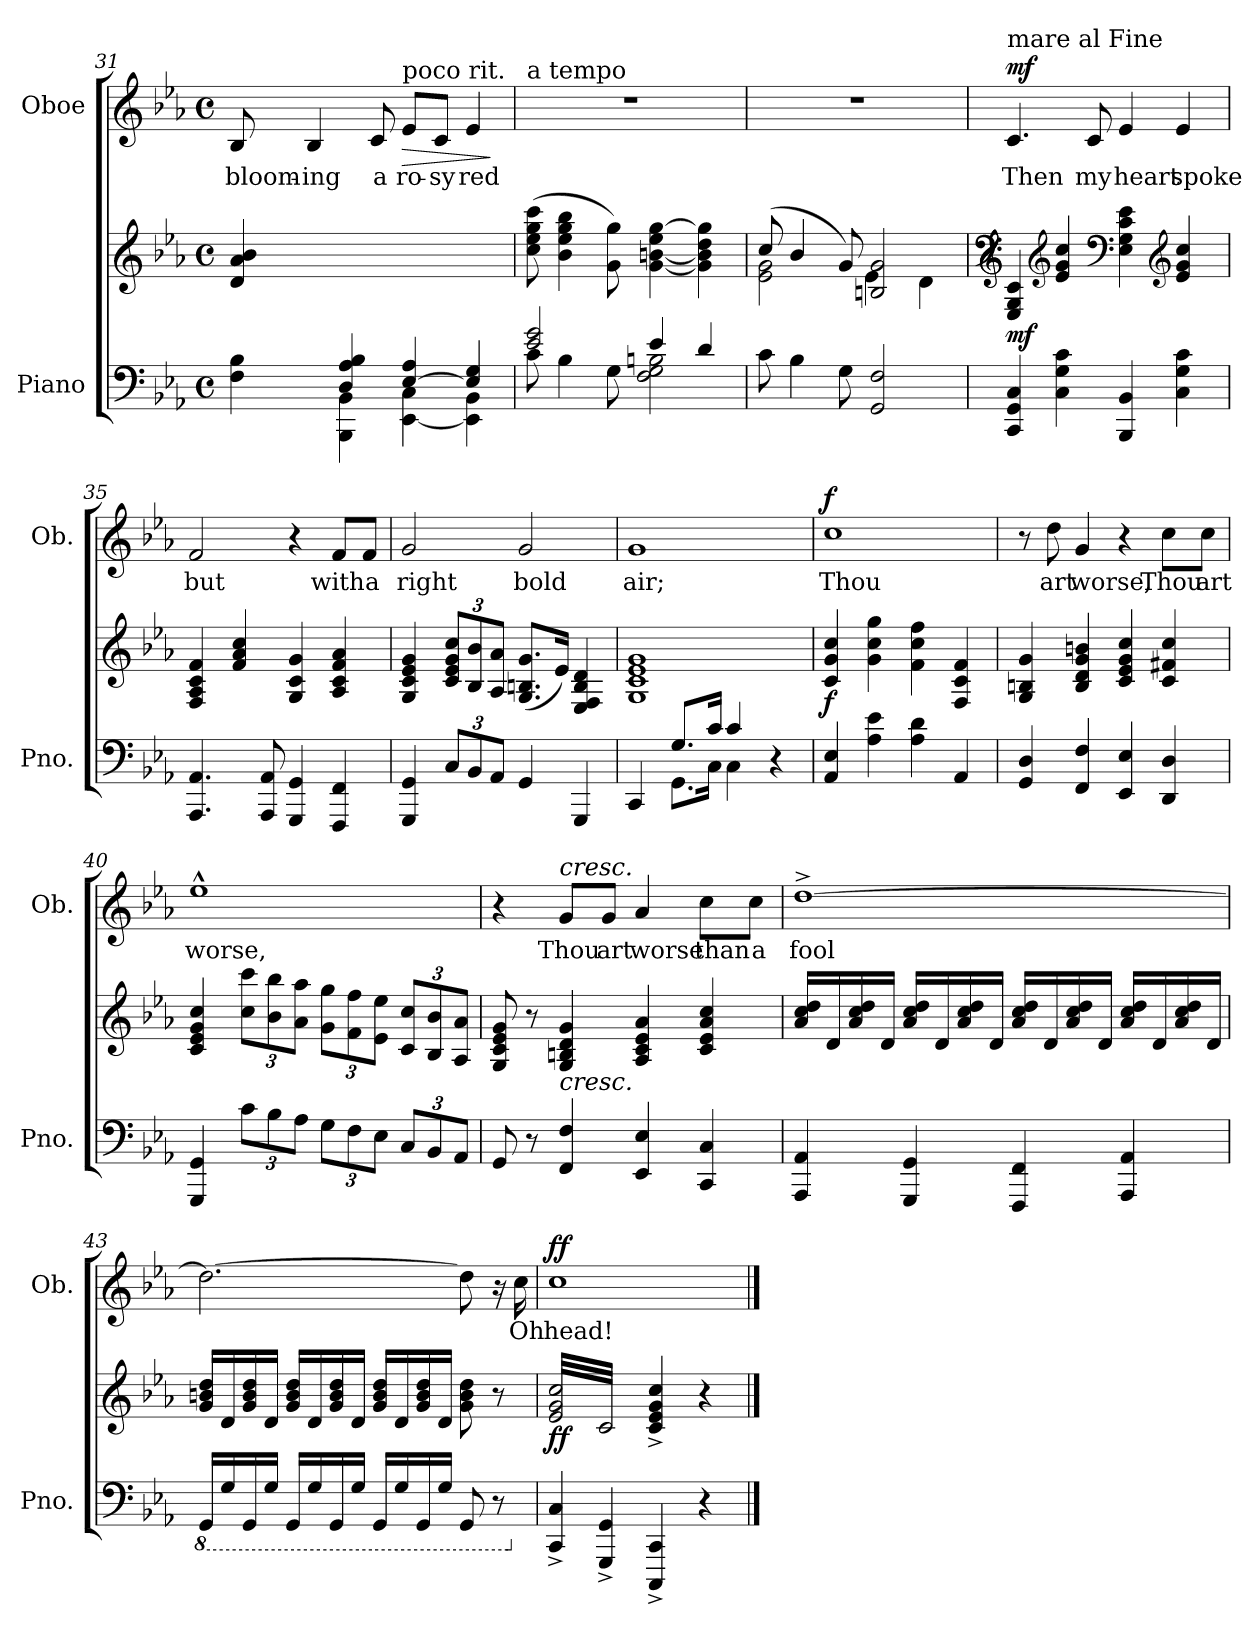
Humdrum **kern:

**kern	**kern	**dynam	**kern	**text	**dynam
*part2	*part2	*part2	*part1	*part1	*part1
*staff3	*staff2	*staff2/3	*staff1	*staff1	*staff1
*I"Piano	*	*	*I"Oboe	*	*
*I'Pno.	*	*	*I'Ob.	*	*
!!LO:LB:g=z
*clefF4	*clefG2	*	*clefG2	*	*
*k[b-e-a-]	*k[b-e-a-]	*	*k[b-e-a-]	*	*
*M4/4	*M4/4	*	*M4/4	*	*
*met(c)	*met(c)	*	*met(c)	*	*
=31	=31	=31	=31	=31	=31
*^	*	*	*	*	*
!	!	!	!	!	!LO:LY:b	!
4ryy	4F\ 4B-\	4d/ 4a-/ 4b-/	.	8B-/	bloom-	.
!	!	!	!	!	!LO:LY:b	!
.	.	.	.	4B-/	-ing	.
4D/ 4A-/ 4B-/	4BBB-\ 4BB-\	2.ryy	.	.	.	.
!	!	!	!	!	!LO:LY:b	!
.	.	.	.	8c/	a	.
!	!	!	!	!LO:TX:a:t=poco rit.	!	!
!	!	!	!	!	!LO:LY:b	!LO:HP:b
[>4E-/ 4A-/	[4EE-\ 4C\	.	.	8e-/L	ro-	>
!	!	!	!	!	!LO:LY:b	!
.	.	.	.	8c/J	-sy	.
!	!	!	!	!	!LO:LY:b	!
4E-/] 4G/	4EE-\] 4BB-\	.	.	4e-/	red	.
*v	*v	*	*	*	*	*
.	.	.	.	.	]
=32	=32	=32	=32	=32	=32
*^	*	*	*	*	*
!	!	!	!	!LO:TX:a:t=a tempo	!	!
2e-/ 2g/	8c\	(8cc\ 8ee-\ 8gg\ 8ccc\	.	1r	.	.
.	4B-\	4b-\ 4ee-\ 4gg\ 4bb-\	.	.	.	.
.	8G\	8g\ 8gg\)	.	.	.	.
4e-/	2F\ 2G\ 2Bn\	[4g\ [4bn\ 4ee-\ [4gg\	.	.	.	.
4d/	.	4g\] 4b\] 4dd\ 4gg\]	.	.	.	.
*v	*v	*	*	*	*	*
=33	=33	=33	=33	=33	=33
*	*^	*	*	*	*
8c\	(8cc/	2e-\ 2g\	.	1r	.	.
4B-\	4b-/	.	.	.	.	.
8G\	8g/)	.	.	.	.	.
2GG/ 2F/	2Bn/ 2g/	4e-\	.	.	.	.
.	.	4d\	.	.	.	.
=34	=34	=34	=34	=34	=34	=34
!	!	!	!	!LO:TX:a:t=mare al Fine	!	!
!	!	!	!LO:DY:b	!	!LO:LY:b	!LO:DY:a
*	*v	*v	*	*	*	*
4CC/ 4GG/ 4C/	4E-/ 4G/ 4c/	mf	4.c/	Then	mf
*	*clefG2	*	*	*	*
4C\ 4G\ 4c\	4e-/ 4g/ 4cc/	.	.	.	.
!	!	!	!	!LO:LY:b	!
.	.	.	8c/	my	.
*	*clefF4	*	*	*	*
!	!	!	!	!LO:LY:b	!
4BBB-/ 4BB-/	4E-\ 4G\ 4c\ 4e-\	.	4e-/	heart	.
*	*clefG2	*	*	*	*
!	!	!	!	!LO:LY:b	!
4C\ 4G\ 4c\	4e-/ 4g/ 4cc/	.	4e-/	spoke	.
!!LO:PB:g=z
=35	=35	=35	=35	=35	=35
!	!	!	!	!LO:LY:b	!
4.AAA-/ 4.AA-/	4F/ 4A-/ 4c/ 4f/	.	2f/	but	.
.	4f/ 4a-/ 4cc/	.	.	.	.
8AAA-/ 8AA-/	.	.	.	.	.
4GGG/ 4GG/	4G/ 4c/ 4g/	.	4r	.	.
!	!	!	!	!LO:LY:b	!
4FFF/ 4FF/	4A-/ 4c/ 4f/ 4a-/	.	8f/L	with	.
!	!	!	!	!LO:LY:b	!
.	.	.	8f/J	a	.
=36	=36	=36	=36	=36	=36
!	!	!	!	!LO:LY:b	!
4GGG/ 4GG/	4G/ 4c/ 4e-/ 4g/	.	2g/	right	.
*Xbrackettup	*Xbrackettup	*	*	*	*
12C/L	12c/ 12e-/ 12g/ 12cc/L	.	.	.	.
12BB-/	12B-/ 12b-/	.	.	.	.
12AA-/J	12A-/ 12a-/J	.	.	.	.
!	!	!	!	!LO:LY:b	!
4GG/	(>8.G/ 8.Bn/ 8.g/L	.	2g/	bold	.
.	16e-/Jk)	.	.	.	.
4GGG/	4E-/ 4F/ 4B/ 4d/	.	.	.	.
=37	=37	=37	=37	=37	=37
*^	*	*	*	*	*
!	!	!	!	!	!LO:LY:b	!
4CC/	4ryy	1G 1c 1e- 1g	.	1g	air;	.
8.G/L	8.GG\L	.	.	.	.	.
16c/Jk	16C\Jk	.	.	.	.	.
4c/	4C\	.	.	.	.	.
4r	4ryy	.	.	.	.	.
=38	=38	=38	=38	=38	=38	=38
!	!	!	!LO:DY:b	!	!LO:LY:b	!LO:DY:a
*v	*v	*	*	*	*	*
4AA-/ 4E-/	4c/ 4g/ 4cc/	f	1cc	Thou	f
4A-\ 4e-\	4g\ 4cc\ 4gg\	.	.	.	.
4A-\ 4d\	4f\ 4cc\ 4ff\	.	.	.	.
4AA-/	4F/ 4c/ 4f/	.	.	.	.
!!LO:LB:g=z
=39	=39	=39	=39	=39	=39
4GG/ 4D/	4G/ 4Bn/ 4g/	.	8r	.	.
!	!	!	!	!LO:LY:b	!
.	.	.	8dd\	art	.
!	!	!	!	!LO:LY:b	!
4FF/ 4F/	4B/ 4d/ 4g/ 4bn/	.	4g/	worse,	.
4EE-/ 4E-/	4c/ 4e-/ 4g/ 4cc/	.	4r	.	.
!	!	!	!	!LO:LY:b	!
4DD/ 4D/	4c/ 4f#X/ 4cc/	.	8cc\L	Thou	.
!	!	!	!	!LO:LY:b	!
.	.	.	8cc\J	art	.
=40	=40	=40	=40	=40	=40
!	!	!	!	!LO:LY:b	!
4GGG/ 4GG/	4c/ 4e-/ 4g/ 4cc/	.	1ee-^^	worse,	.
12c\L	12cc\ 12ccc\L	.	.	.	.
12B-\	12b-\ 12bb-\	.	.	.	.
12A-\J	12a-\ 12aa-\J	.	.	.	.
12G\L	12g\ 12gg\L	.	.	.	.
12F\	12f\ 12ff\	.	.	.	.
12E-\J	12e-\ 12ee-\J	.	.	.	.
12C/L	12c/ 12cc/L	.	.	.	.
12BB-/	12B-/ 12b-/	.	.	.	.
12AA-/J	12A-/ 12a-/J	.	.	.	.
=41	=41	=41	=41	=41	=41
8GG/	8G/ 8c/ 8e-/ 8g/	.	4r	.	.
8r	8r	.	.	.	.
!	!	!	!LO:TX:a:i:t=cresc.	!	!
!	!LO:TX:b:i:t=cresc.	!	!	!	!
!	!	!	!	!LO:LY:b	!
4FF/ 4F/	4G/ 4Bn/ 4d/ 4g/	.	8g/L	Thou	.
!	!	!	!	!LO:LY:b	!
.	.	.	8g/J	art	.
!	!	!	!	!LO:LY:b	!
4EE-/ 4E-/	4A-/ 4c/ 4e-/ 4a-/	.	4a-/	worse	.
!	!	!	!	!LO:LY:b	!
4CC/ 4C/	4c/ 4e-/ 4a-/ 4cc/	.	8cc\L	than	.
!	!	!	!	!LO:LY:b	!
.	.	.	8cc\J	a	.
!!LO:LB:g=z
=42	=42	=42	=42	=42	=42
!	!	!	!	!LO:LY:b	!
4AAA-/ 4AA-/	16a-/ 16cc/ 16dd/LL	.	[1dd^	fool	.
.	16d/	.	.	.	.
.	16a-/ 16cc/ 16dd/	.	.	.	.
.	16d/JJ	.	.	.	.
4GGG/ 4GG/	16a-/ 16cc/ 16dd/LL	.	.	.	.
.	16d/	.	.	.	.
.	16a-/ 16cc/ 16dd/	.	.	.	.
.	16d/JJ	.	.	.	.
4FFF/ 4FF/	16a-/ 16cc/ 16dd/LL	.	.	.	.
.	16d/	.	.	.	.
.	16a-/ 16cc/ 16dd/	.	.	.	.
.	16d/JJ	.	.	.	.
4AAA-/ 4AA-/	16a-/ 16cc/ 16dd/LL	.	.	.	.
.	16d/	.	.	.	.
.	16a-/ 16cc/ 16dd/	.	.	.	.
.	16d/JJ	.	.	.	.
=43	=43	=43	=43	=43	=43
*8ba	*	*	*	*	*
16GGG/LL	16g/ 16bn/ 16dd/LL	.	2.dd\_	.	.
16GG/	16d/	.	.	.	.
16GGG/	16g/ 16b/ 16dd/	.	.	.	.
16GG/JJ	16d/JJ	.	.	.	.
16GGG/LL	16g/ 16b/ 16dd/LL	.	.	.	.
16GG/	16d/	.	.	.	.
16GGG/	16g/ 16b/ 16dd/	.	.	.	.
16GG/JJ	16d/JJ	.	.	.	.
16GGG/LL	16g/ 16b/ 16dd/LL	.	.	.	.
16GG/	16d/	.	.	.	.
16GGG/	16g/ 16b/ 16dd/	.	.	.	.
16GG/JJ	16d/JJ	.	.	.	.
8GGG/	8g\ 8b\ 8dd\	.	8dd\]	.	.
8r	8r	.	16r	.	.
!	!	!	!	!LO:LY:b	!
.	.	.	16cc\	Oh	.
=44	=44	=44	=44	=44	=44
*X8ba	*	*	*	*	*
*	*brackettup	*	*	*	*
!	!	!LO:DY:b	!	!LO:LY:b	!LO:DY:a
*	*tremolo	*	*	*	*
4CC/^ 4C/^	32e-/ 32g/ 32cc/LLL	ff	1cc	head!	ff
.	(32c/	.	.	.	.
.	32e-/ 32g/ 32cc/	.	.	.	.
.	(32c/	.	.	.	.
.	32e-/ 32g/ 32cc/	.	.	.	.
.	(32c/	.	.	.	.
.	32e-/ 32g/ 32cc/	.	.	.	.
.	(32c/	.	.	.	.
4GGG/^ 4GG/^	32e-/ 32g/ 32cc/	.	.	.	.
.	(32c/	.	.	.	.
.	32e-/ 32g/ 32cc/	.	.	.	.
.	(32c/	.	.	.	.
.	32e-/ 32g/ 32cc/	.	.	.	.
.	(32c/	.	.	.	.
.	32e-/ 32g/ 32cc/	.	.	.	.
.	32c/JJJ	.	.	.	.
*	*Xtremolo	*	*	*	*
4CCC/^ 4CC/^	4c/^ 4e-/^ 4g/^ 4cc/^)	.	.	.	.
.	.	.	.	.	.
.	.	.	.	.	.
.	.	.	.	.	.
.	.	.	.	.	.
.	.	.	.	.	.
.	.	.	.	.	.
.	.	.	.	.	.
4r	4r	.	.	.	.
==	==	==	==	==	==
*-	*-	*-	*-	*-	*-
